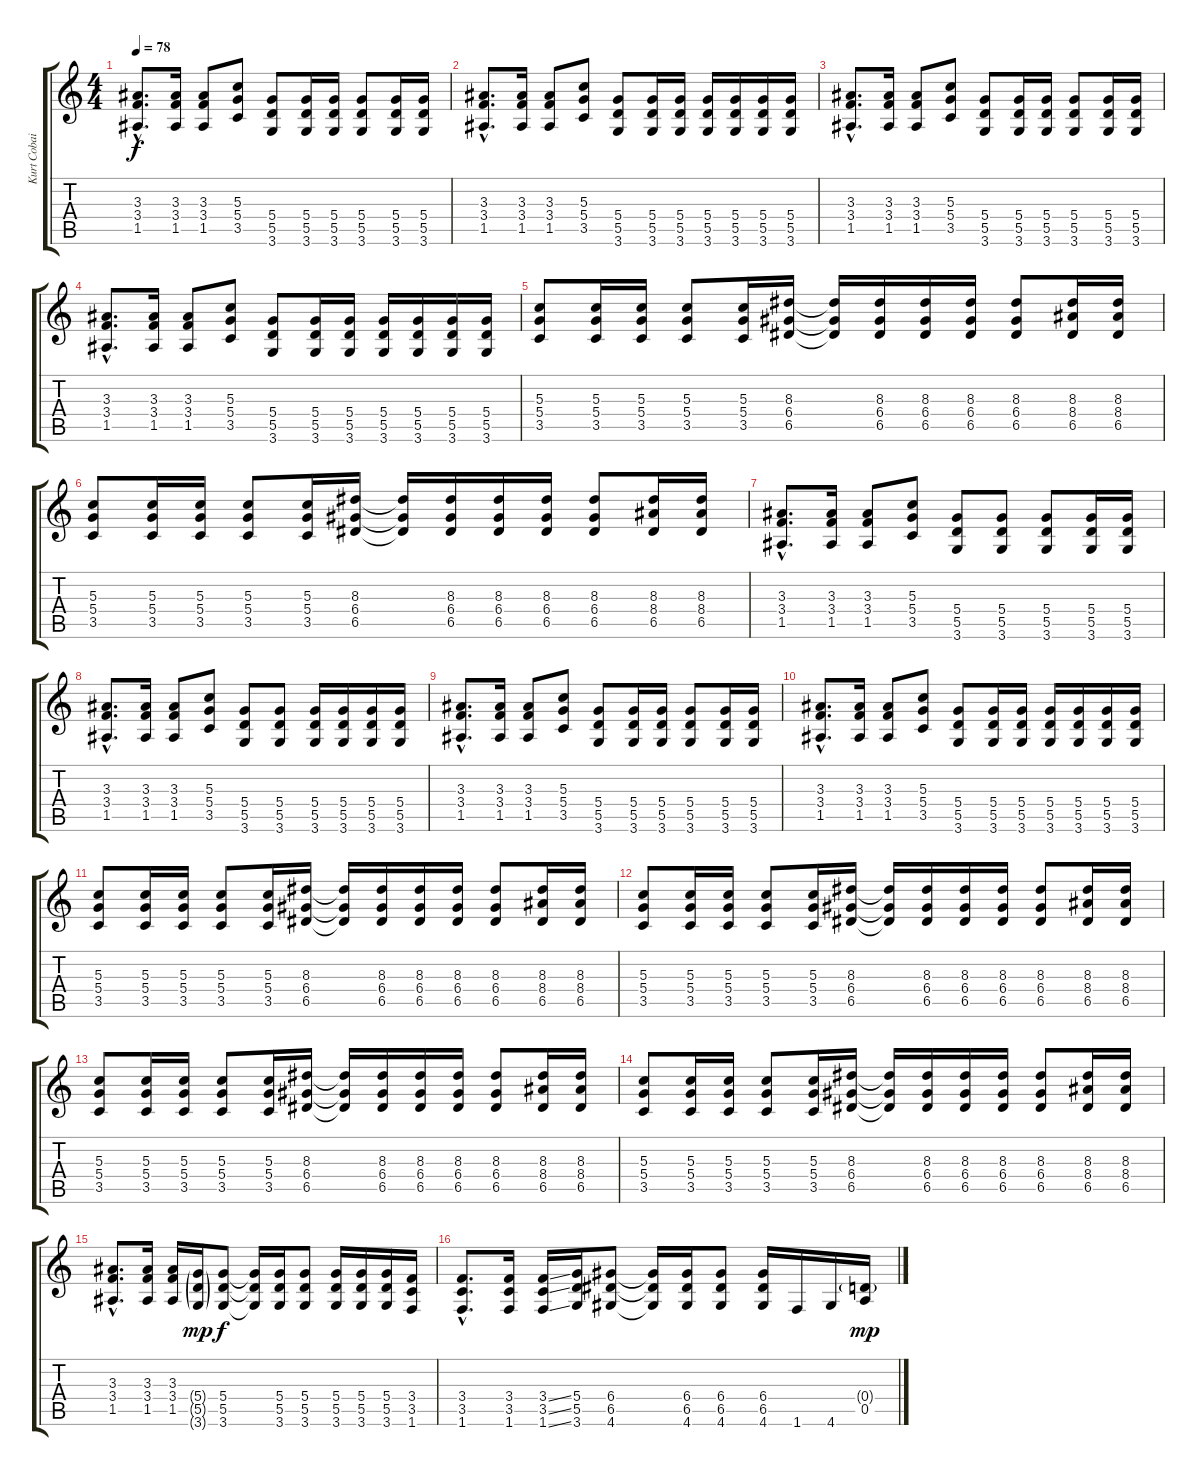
\track ("Kurt Cobain : Guitar" "Kurt Cobai") {instrument distortionguitar}
\staff {score tabs}
\tuning (E4 B3 G3 D3 A2 E2) {hide}
\ts (4 4)
\tempo 78
\clef g2
\ks c
(3.3{hac} 3.4{hac} 1.5{hac}).8{d dy f} (3.3 3.4 1.5).16 (3.3 3.4 1.5).8 (5.3 5.4 3.5).8 (5.4 5.5 3.6).8 (5.4 5.5 3.6).16 (5.4 5.5 3.6).16 (5.4 5.5 3.6).8 (5.4 5.5 3.6).16 (5.4 5.5 3.6).16 |
(3.3{hac} 3.4{hac} 1.5{hac}).8{d} (3.3 3.4 1.5).16 (3.3 3.4 1.5).8 (5.3 5.4 3.5).8 (5.4 5.5 3.6).8 (5.4 5.5 3.6).16 (5.4 5.5 3.6).16 (5.4 5.5 3.6).16 (5.4 5.5 3.6).16 (5.4 5.5 3.6).16 (5.4 5.5 3.6).16 |
(3.3{hac} 3.4{hac} 1.5{hac}).8{d} (3.3 3.4 1.5).16 (3.3 3.4 1.5).8 (5.3 5.4 3.5).8 (5.4 5.5 3.6).8 (5.4 5.5 3.6).16 (5.4 5.5 3.6).16 (5.4 5.5 3.6).8 (5.4 5.5 3.6).16 (5.4 5.5 3.6).16 |
(3.3{hac} 3.4{hac} 1.5{hac}).8{d} (3.3 3.4 1.5).16 (3.3 3.4 1.5).8 (5.3 5.4 3.5).8 (5.4 5.5 3.6).8 (5.4 5.5 3.6).16 (5.4 5.5 3.6).16 (5.4 5.5 3.6).16 (5.4 5.5 3.6).16 (5.4 5.5 3.6).16 (5.4 5.5 3.6).16 |
(5.3 5.4 3.5).8 (5.3 5.4 3.5).16 (5.3 5.4 3.5).16 (5.3 5.4 3.5).8 (5.3 5.4 3.5).16 (8.3 6.4 6.5).16 (8.3{t} 6.4{t} 6.5{t}).16 (8.3 6.4 6.5).16 (8.3 6.4 6.5).16 (8.3 6.4 6.5).16 (8.3 6.4 6.5).8 (8.3 8.4 6.5).16 (8.3 8.4 6.5).16 |
(5.3 5.4 3.5).8 (5.3 5.4 3.5).16 (5.3 5.4 3.5).16 (5.3 5.4 3.5).8 (5.3 5.4 3.5).16 (8.3 6.4 6.5).16 (8.3{t} 6.4{t} 6.5{t}).16 (8.3 6.4 6.5).16 (8.3 6.4 6.5).16 (8.3 6.4 6.5).16 (8.3 6.4 6.5).8 (8.3 8.4 6.5).16 (8.3 8.4 6.5).16 |
(3.3{hac} 3.4{hac} 1.5{hac}).8{d} (3.3 3.4 1.5).16 (3.3 3.4 1.5).8 (5.3 5.4 3.5).8 (5.4 5.5 3.6).8 (5.4 5.5 3.6).8 (5.4 5.5 3.6).8 (5.4 5.5 3.6).16 (5.4 5.5 3.6).16 |
(3.3{hac} 3.4{hac} 1.5{hac}).8{d} (3.3 3.4 1.5).16 (3.3 3.4 1.5).8 (5.3 5.4 3.5).8 (5.4 5.5 3.6).8 (5.4 5.5 3.6).8 (5.4 5.5 3.6).16 (5.4 5.5 3.6).16 (5.4 5.5 3.6).16 (5.4 5.5 3.6).16 |
(3.3{hac} 3.4{hac} 1.5{hac}).8{d} (3.3 3.4 1.5).16 (3.3 3.4 1.5).8 (5.3 5.4 3.5).8 (5.4 5.5 3.6).8 (5.4 5.5 3.6).16 (5.4 5.5 3.6).16 (5.4 5.5 3.6).8 (5.4 5.5 3.6).16 (5.4 5.5 3.6).16 |
(3.3{hac} 3.4{hac} 1.5{hac}).8{d} (3.3 3.4 1.5).16 (3.3 3.4 1.5).8 (5.3 5.4 3.5).8 (5.4 5.5 3.6).8 (5.4 5.5 3.6).16 (5.4 5.5 3.6).16 (5.4 5.5 3.6).16 (5.4 5.5 3.6).16 (5.4 5.5 3.6).16 (5.4 5.5 3.6).16 |
(5.3 5.4 3.5).8 (5.3 5.4 3.5).16 (5.3 5.4 3.5).16 (5.3 5.4 3.5).8 (5.3 5.4 3.5).16 (8.3 6.4 6.5).16 (8.3{t} 6.4{t} 6.5{t}).16 (8.3 6.4 6.5).16 (8.3 6.4 6.5).16 (8.3 6.4 6.5).16 (8.3 6.4 6.5).8 (8.3 8.4 6.5).16 (8.3 8.4 6.5).16 |
(5.3 5.4 3.5).8 (5.3 5.4 3.5).16 (5.3 5.4 3.5).16 (5.3 5.4 3.5).8 (5.3 5.4 3.5).16 (8.3 6.4 6.5).16 (8.3{t} 6.4{t} 6.5{t}).16 (8.3 6.4 6.5).16 (8.3 6.4 6.5).16 (8.3 6.4 6.5).16 (8.3 6.4 6.5).8 (8.3 8.4 6.5).16 (8.3 8.4 6.5).16 |
(5.3 5.4 3.5).8 (5.3 5.4 3.5).16 (5.3 5.4 3.5).16 (5.3 5.4 3.5).8 (5.3 5.4 3.5).16 (8.3 6.4 6.5).16 (8.3{t} 6.4{t} 6.5{t}).16 (8.3 6.4 6.5).16 (8.3 6.4 6.5).16 (8.3 6.4 6.5).16 (8.3 6.4 6.5).8 (8.3 8.4 6.5).16 (8.3 8.4 6.5).16 |
(5.3 5.4 3.5).8 (5.3 5.4 3.5).16 (5.3 5.4 3.5).16 (5.3 5.4 3.5).8 (5.3 5.4 3.5).16 (8.3 6.4 6.5).16 (8.3{t} 6.4{t} 6.5{t}).16 (8.3 6.4 6.5).16 (8.3 6.4 6.5).16 (8.3 6.4 6.5).16 (8.3 6.4 6.5).8 (8.3 8.4 6.5).16 (8.3 8.4 6.5).16 |
(3.3{hac} 3.4{hac} 1.5{hac}).8{d} (3.3 3.4 1.5).16 (3.3 3.4 1.5).16 (5.4{g} 5.5{g} 3.6{g}).16{dy mp} (5.4 5.5 3.6).8{dy f} (5.4{t} 5.5{t} 3.6{t}).16 (5.4 5.5 3.6).16 (5.4 5.5 3.6).8 (5.4 5.5 3.6).16 (5.4 5.5 3.6).16 (5.4 5.5 3.6).16 (3.4 3.5 1.6).16 |
(3.4{hac} 3.5{hac} 1.6{hac}).8{d} (3.4 3.5 1.6).16 (3.4{ss} 3.5{ss} 1.6{ss}).16 (5.4 5.5 3.6).16 (6.4 6.5 4.6).8 (6.4{t} 6.5{t} 4.6{t}).16 (6.4 6.5 4.6).16 (6.4 6.5 4.6).8 (6.4 6.5 4.6).16 1.6.16 4.6.16 (0.4{g} 0.5).16{dy mp}
